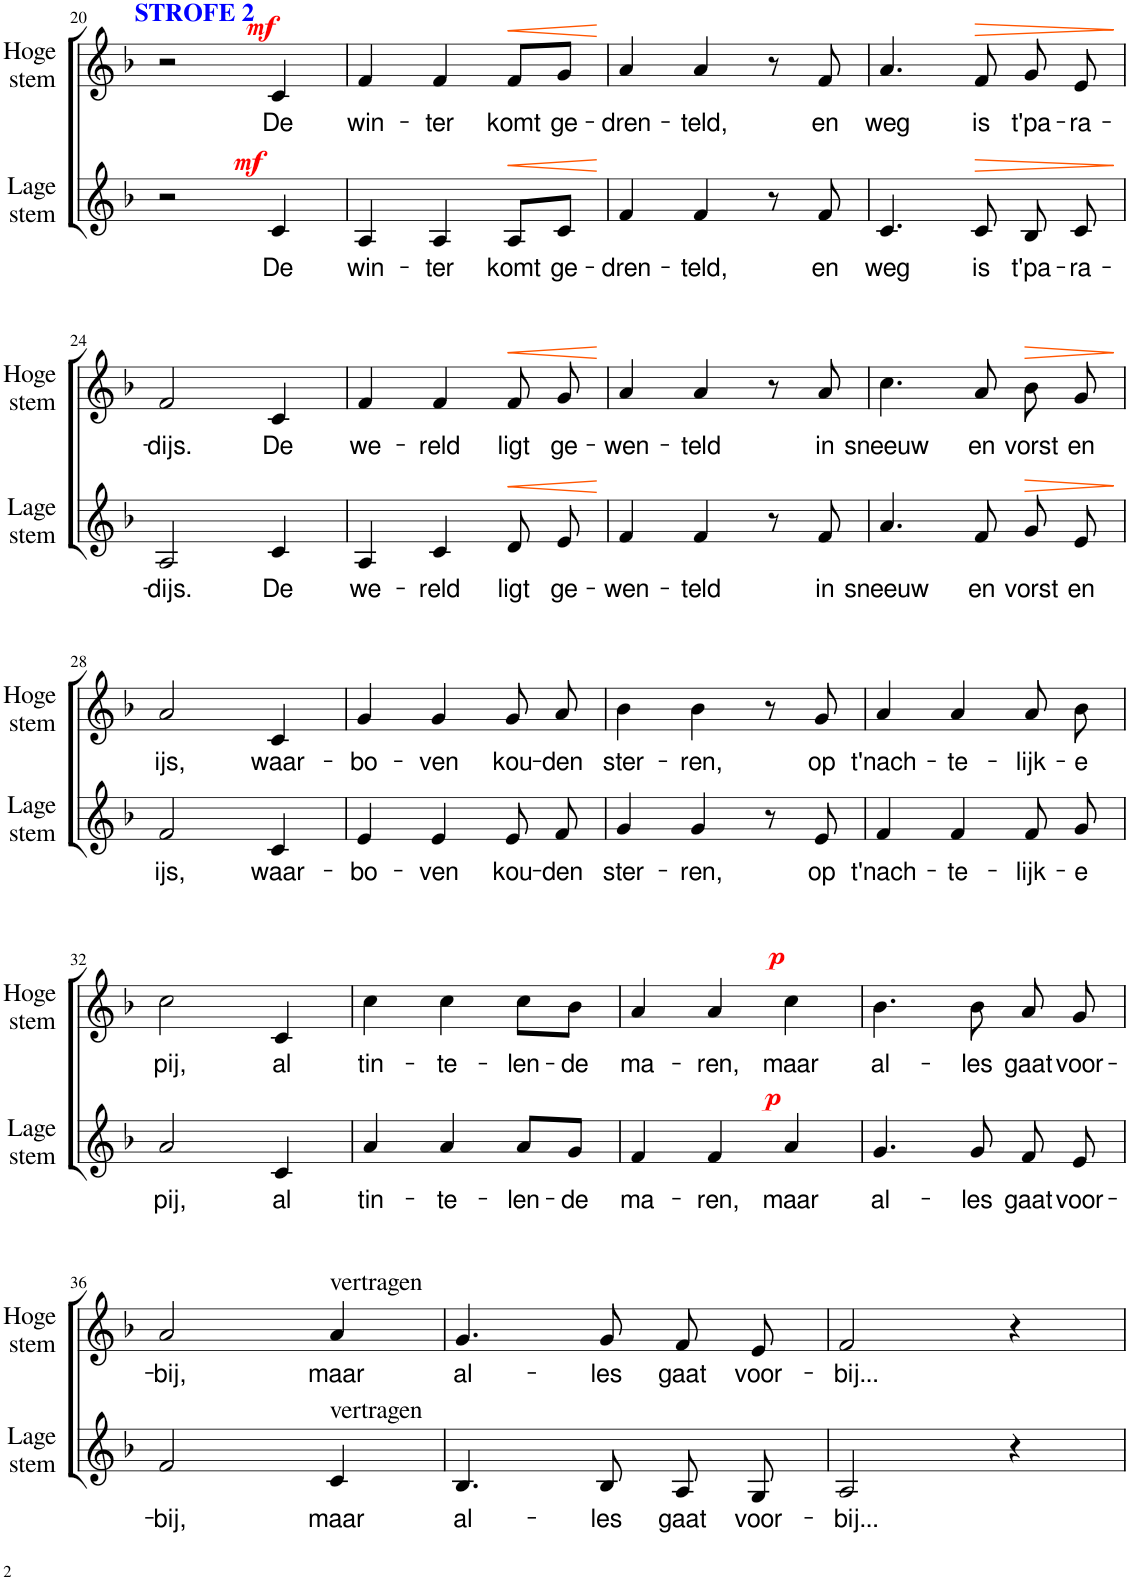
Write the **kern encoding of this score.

**kern	**text	**dynam	**kern	**text	**dynam
*part2	*part2	*part2	*part1	*part1	*part1
*staff2	*staff2	*staff2	*staff1	*staff1	*staff1
*I"Lage stem	*	*	*I"Hoge stem	*	*
*I'Lage stem	*	*	*I'Hoge stem	*	*
!!LO:PB:g=z
*clefG2	*	*	*clefG2	*	*
*k[b-]	*	*	*k[b-]	*	*
*M3/4	*	*	*M3/4	*	*
=20	=20	=20	=20	=20	=20
2r	.	.	2r	.	.
!	!	!	!LO:TX:a:B:color=#0000FF:t=STROFE 2	!	!
!	!LO:LY:b	!LO:DY:a	!	!LO:LY:b	!LO:DY:a
4c/	De	mf	4c/	De	mf
=21	=21	=21	=21	=21	=21
!	!LO:LY:b	!	!	!LO:LY:b	!
4A/	win-	.	4f/	win-	.
!	!LO:LY:b	!	!	!LO:LY:b	!
4A/	-ter	.	4f/	-ter	.
!	!LO:LY:b	!LO:HP:b	!	!LO:LY:b	!LO:HP:b
8A/L	komt	<	8f/L	komt	<
!	!LO:LY:b	!	!	!LO:LY:b	!
8c/J	ge-	.	8g/J	ge-	.
.	.	[	.	.	[
=22	=22	=22	=22	=22	=22
!	!LO:LY:b	!	!	!LO:LY:b	!
4f/	-dren-	.	4a/	-dren-	.
!	!LO:LY:b	!	!	!LO:LY:b	!
4f/	-teld,	.	4a/	-teld,	.
8r	.	.	8r	.	.
!	!LO:LY:b	!	!	!LO:LY:b	!
8f/	en	.	8f/	en	.
=23	=23	=23	=23	=23	=23
!	!LO:LY:b	!	!	!LO:LY:b	!
4.c/	weg	.	4.a/	weg	.
!	!LO:LY:b	!LO:HP:b	!	!LO:LY:b	!LO:HP:b
8c/	is	>	8f/	is	>
!	!LO:LY:b	!	!	!LO:LY:b	!
8B-/	t'pa-	.	8g/	t'pa-	.
!	!LO:LY:b	!	!	!LO:LY:b	!
8c/	-ra-	.	8e/	-ra-	.
.	.	]	.	.	]
!!LO:LB:g=z
=24	=24	=24	=24	=24	=24
!	!LO:LY:b	!	!	!LO:LY:b	!
2A/	-dijs.	.	2f/	-dijs.	.
!	!LO:LY:b	!	!	!LO:LY:b	!
4c/	De	.	4c/	De	.
=25	=25	=25	=25	=25	=25
!	!LO:LY:b	!	!	!LO:LY:b	!
4A/	we-	.	4f/	we-	.
!	!LO:LY:b	!	!	!LO:LY:b	!
4c/	-reld	.	4f/	-reld	.
!	!LO:LY:b	!LO:HP:b	!	!LO:LY:b	!LO:HP:b
8d/	ligt	<	8f/	ligt	<
!	!LO:LY:b	!	!	!LO:LY:b	!
8e/	ge-	.	8g/	ge-	.
.	.	[	.	.	[
=26	=26	=26	=26	=26	=26
!	!LO:LY:b	!	!	!LO:LY:b	!
4f/	-wen-	.	4a/	-wen-	.
!	!LO:LY:b	!	!	!LO:LY:b	!
4f/	-teld	.	4a/	-teld	.
8r	.	.	8r	.	.
!	!LO:LY:b	!	!	!LO:LY:b	!
8f/	in	.	8a/	in	.
=27	=27	=27	=27	=27	=27
!	!LO:LY:b	!	!	!LO:LY:b	!
4.a/	sneeuw	.	4.cc\	sneeuw	.
!	!LO:LY:b	!	!	!LO:LY:b	!
8f/	en	.	8a/	en	.
!	!LO:LY:b	!LO:HP:b	!	!LO:LY:b	!LO:HP:b
8g/	vorst	>	8b-\	vorst	>
!	!LO:LY:b	!	!	!LO:LY:b	!
8e/	en	.	8g/	en	.
.	.	]	.	.	]
!!LO:LB:g=z
=28	=28	=28	=28	=28	=28
!	!LO:LY:b	!	!	!LO:LY:b	!
2f/	ijs,	.	2a/	ijs,	.
!	!LO:LY:b	!	!	!LO:LY:b	!
4c/	waar-	.	4c/	waar-	.
=29	=29	=29	=29	=29	=29
!	!LO:LY:b	!	!	!LO:LY:b	!
4e/	-bo-	.	4g/	-bo-	.
!	!LO:LY:b	!	!	!LO:LY:b	!
4e/	-ven	.	4g/	-ven	.
!	!LO:LY:b	!	!	!LO:LY:b	!
8e/	kou-	.	8g/	kou-	.
!	!LO:LY:b	!	!	!LO:LY:b	!
8f/	-den	.	8a/	-den	.
=30	=30	=30	=30	=30	=30
!	!LO:LY:b	!	!	!LO:LY:b	!
4g/	ster-	.	4b-\	ster-	.
!	!LO:LY:b	!	!	!LO:LY:b	!
4g/	-ren,	.	4b-\	-ren,	.
8r	.	.	8r	.	.
!	!LO:LY:b	!	!	!LO:LY:b	!
8e/	op	.	8g/	op	.
=31	=31	=31	=31	=31	=31
!	!LO:LY:b	!	!	!LO:LY:b	!
4f/	t'nach-	.	4a/	t'nach-	.
!	!LO:LY:b	!	!	!LO:LY:b	!
4f/	-te-	.	4a/	-te-	.
!	!LO:LY:b	!	!	!LO:LY:b	!
8f/	-lijk-	.	8a/	-lijk-	.
!	!LO:LY:b	!	!	!LO:LY:b	!
8g/	-e	.	8b-\	-e	.
!!LO:LB:g=z
=32	=32	=32	=32	=32	=32
!	!LO:LY:b	!	!	!LO:LY:b	!
2a/	pij,	.	2cc\	pij,	.
!	!LO:LY:b	!	!	!LO:LY:b	!
4c/	al	.	4c/	al	.
=33	=33	=33	=33	=33	=33
!	!LO:LY:b	!	!	!LO:LY:b	!
4a/	tin-	.	4cc\	tin-	.
!	!LO:LY:b	!	!	!LO:LY:b	!
4a/	-te-	.	4cc\	-te-	.
!	!LO:LY:b	!	!	!LO:LY:b	!
8a/L	-len-	.	8cc\L	-len-	.
!	!LO:LY:b	!	!	!LO:LY:b	!
8g/J	-de	.	8b-\J	-de	.
=34	=34	=34	=34	=34	=34
!	!LO:LY:b	!	!	!LO:LY:b	!
4f/	ma-	.	4a/	ma-	.
!	!LO:LY:b	!	!	!LO:LY:b	!
4f/	-ren,	.	4a/	-ren,	.
!	!LO:LY:b	!LO:DY:a	!	!LO:LY:b	!LO:DY:a
4a/	maar	p	4cc\	maar	p
=35	=35	=35	=35	=35	=35
!	!LO:LY:b	!	!	!LO:LY:b	!
4.g/	al-	.	4.b-\	al-	.
!	!LO:LY:b	!	!	!LO:LY:b	!
8g/	-les	.	8b-\	-les	.
!	!LO:LY:b	!	!	!LO:LY:b	!
8f/	gaat	.	8a/	gaat	.
!	!LO:LY:b	!	!	!LO:LY:b	!
8e/	voor-	.	8g/	voor-	.
!!LO:LB:g=z
=36	=36	=36	=36	=36	=36
!	!LO:LY:b	!	!	!LO:LY:b	!
2f/	-bij,	.	2a/	-bij,	.
!	!	!	!LO:TX:a:t=vertragen	!	!
!LO:TX:a:t=vertragen	!	!	!	!	!
!	!LO:LY:b	!	!	!LO:LY:b	!
4c/	maar	.	4a/	maar	.
=37	=37	=37	=37	=37	=37
!	!LO:LY:b	!	!	!LO:LY:b	!
4.B-/	al-	.	4.g/	al-	.
!	!LO:LY:b	!	!	!LO:LY:b	!
8B-/	-les	.	8g/	-les	.
!	!LO:LY:b	!	!	!LO:LY:b	!
8A/	gaat	.	8f/	gaat	.
!	!LO:LY:b	!	!	!LO:LY:b	!
8G/	voor-	.	8e/	voor-	.
=38	=38	=38	=38	=38	=38
!	!LO:LY:b	!	!	!LO:LY:b	!
2A/	-bij...	.	2f/	-bij...	.
4r	.	.	4r	.	.
=	=	=	=	=	=
*-	*-	*-	*-	*-	*-
